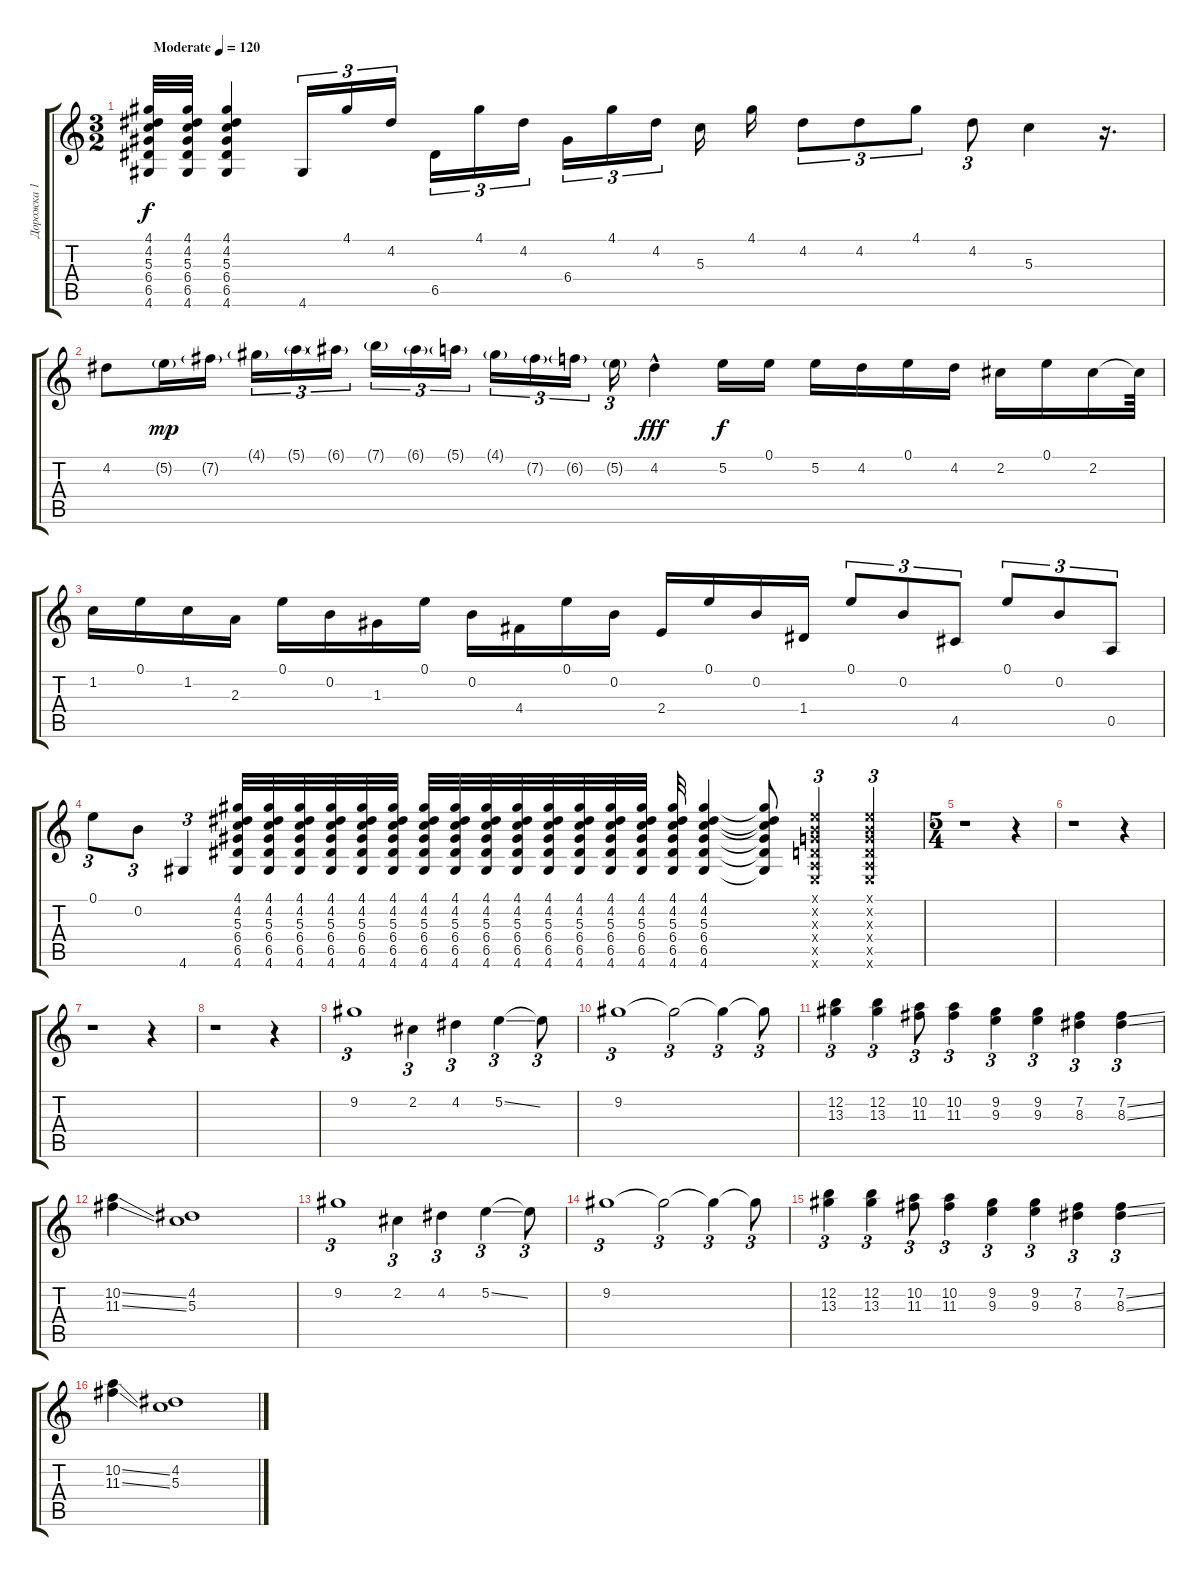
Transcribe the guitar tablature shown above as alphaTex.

\track ("Дорожка 1" "Дорожка 1") {instrument acousticguitarnylon}
\staff {score tabs}
\tuning (E4 B3 G3 D3 A2 E2) {hide}
\ts (3 2)
\tempo (120 "Moderate")
\clef g2
\ks c
(4.1 4.2 5.3 6.4 6.5 4.6).32{dy f instrument acousticguitarnylon} (4.1 4.2 5.3 6.4 6.5 4.6).32 (4.1 4.2 5.3 6.4 6.5 4.6).4 4.6.16{tu (3 2)} 4.1.16{tu (3 2)} 4.2.16{tu (3 2)} 6.5.16{tu (3 2)} 4.1.16{tu (3 2)} 4.2.16{tu (3 2)} 6.4.16{tu (3 2)} 4.1.16{tu (3 2)} 4.2.16{tu (3 2)} 5.3.16 4.1.16 4.2.8{tu (3 2)} 4.2.8{tu (3 2)} 4.1.8{tu (3 2)} 4.2.8{tu (3 2)} 5.3.4 r.16{d} |
4.2.8 5.2{g}.16{dy mp} 7.2{g}.16 4.1{g}.16{tu (3 2)} 5.1{g}.16{tu (3 2)} 6.1{g}.16{tu (3 2)} 7.1{g}.16{tu (3 2)} 6.1{g}.16{tu (3 2)} 5.1{g}.16{tu (3 2)} 4.1{g}.16{tu (3 2)} 7.2{g}.16{tu (3 2)} 6.2{g}.16{tu (3 2)} 5.2{g}.16{tu (3 2)} 4.2{hac}.4{dy fff} 5.2.16{dy f} 0.1.16 5.2.16 4.2.16 0.1.16 4.2.16 2.2.16 0.1.16 2.2.16 2.2{t}.64 |
1.2.16 0.1.16 1.2.16 2.3.16 0.1.16 0.2.16 1.3.16 0.1.16 0.2.16 4.4.16 0.1.16 0.2.16 2.4.16 0.1.16 0.2.16 1.4.16 0.1.8{tu (3 2)} 0.2.8{tu (3 2)} 4.5.8{tu (3 2)} 0.1.8{tu (3 2)} 0.2.8{tu (3 2)} 0.5.8{tu (3 2)} |
0.1.8{tu (3 2)} 0.2.8{tu (3 2)} 4.6.4{tu (3 2)} (4.1 4.2 5.3 6.4 6.5 4.6).32 (4.1 4.2 5.3 6.4 6.5 4.6).32 (4.1 4.2 5.3 6.4 6.5 4.6).32 (4.1 4.2 5.3 6.4 6.5 4.6).32 (4.1 4.2 5.3 6.4 6.5 4.6).32 (4.1 4.2 5.3 6.4 6.5 4.6).32 (4.1 4.2 5.3 6.4 6.5 4.6).32 (4.1 4.2 5.3 6.4 6.5 4.6).32 (4.1 4.2 5.3 6.4 6.5 4.6).32 (4.1 4.2 5.3 6.4 6.5 4.6).32 (4.1 4.2 5.3 6.4 6.5 4.6).32 (4.1 4.2 5.3 6.4 6.5 4.6).32 (4.1 4.2 5.3 6.4 6.5 4.6).32 (4.1 4.2 5.3 6.4 6.5 4.6).32 (4.1 4.2 5.3 6.4 6.5 4.6).32 (4.1 4.2 5.3 6.4 6.5 4.6).4 (4.1{t} 4.2{t} 5.3{t} 6.4{t} 6.5{t} 4.6{t}).8 (0.1{x} 0.2{x} 0.3{x} 0.4{x} 0.5{x} 0.6{x}).4{tu (3 2)} (0.1{x} 0.2{x} 0.3{x} 0.4{x} 0.5{x} 0.6{x}).4{tu (3 2)} |
\ts (5 4)
r.1 r.4 |
r.1 r.4 |
r.1 r.4 |
r.1 r.4 |
9.2.1{tu (3 2)} 2.2.4{tu (3 2)} 4.2.4{tu (3 2)} 5.2{ss}.4{tu (3 2)} 5.2{t}.8{tu (3 2)} |
9.2.1{tu (3 2)} 9.2{t}.2{tu (3 2)} 9.2{t}.4{tu (3 2)} 9.2{t}.8{tu (3 2)} |
(12.2 13.3).4{tu (3 2)} (12.2 13.3).4{tu (3 2)} (10.2 11.3).8{tu (3 2)} (10.2 11.3).4{tu (3 2)} (9.2 9.3).4{tu (3 2)} (9.2 9.3).4{tu (3 2)} (7.2 8.3).4{tu (3 2)} (7.2{ss} 8.3{ss}).4{tu (3 2)} |
(10.2{ss} 11.3{ss}).4 (4.2 5.3).1 |
9.2.1{tu (3 2)} 2.2.4{tu (3 2)} 4.2.4{tu (3 2)} 5.2{ss}.4{tu (3 2)} 5.2{t}.8{tu (3 2)} |
9.2.1{tu (3 2)} 9.2{t}.2{tu (3 2)} 9.2{t}.4{tu (3 2)} 9.2{t}.8{tu (3 2)} |
(12.2 13.3).4{tu (3 2)} (12.2 13.3).4{tu (3 2)} (10.2 11.3).8{tu (3 2)} (10.2 11.3).4{tu (3 2)} (9.2 9.3).4{tu (3 2)} (9.2 9.3).4{tu (3 2)} (7.2 8.3).4{tu (3 2)} (7.2{ss} 8.3{ss}).4{tu (3 2)} |
(10.2{ss} 11.3{ss}).4 (4.2 5.3).1
